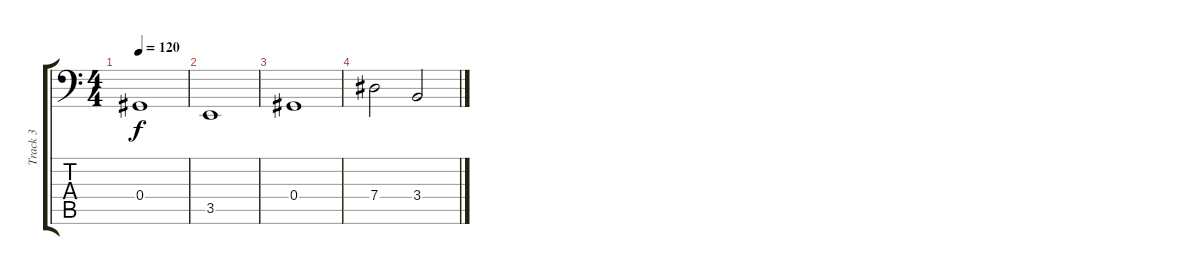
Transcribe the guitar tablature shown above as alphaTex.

\track ("Track 3" "Track 3") {instrument acousticbass}
\staff {score tabs}
\tuning (B2 Gb2 Db2 Ab1 Db1 Ab0) {hide}
\ts (4 4)
\tempo 120
\clef f4
\ks c
0.4.1{dy f} |
3.5.1 |
0.4.1 |
7.4.2 3.4.2
